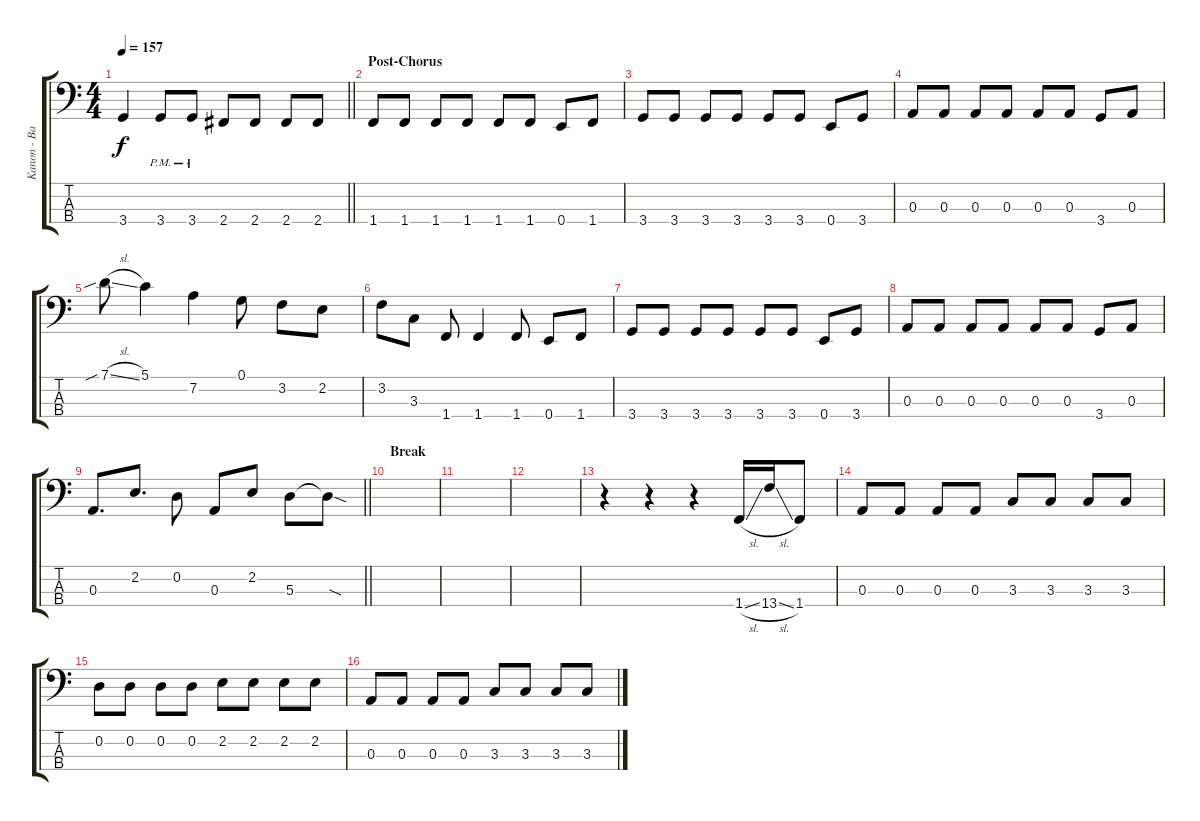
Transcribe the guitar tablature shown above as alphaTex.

\track ("Kanon - Bass" "Kanon - Ba") {instrument electricbassfinger}
\staff {score tabs}
\tuning (G2 D2 A1 E1) {hide}
\ts (4 4)
\tempo 157
\clef f4
\barLineRight lightlight
\ks c
3.4.4{dy f} 3.4{pm}.8 3.4{pm}.8 2.4.8 2.4.8 2.4.8 2.4.8 |
\section ("" "Post-Chorus")
1.4.8 1.4.8 1.4.8 1.4.8 1.4.8 1.4.8 0.4.8 1.4.8 |
3.4.8 3.4.8 3.4.8 3.4.8 3.4.8 3.4.8 0.4.8 3.4.8 |
0.3.8 0.3.8 0.3.8 0.3.8 0.3.8 0.3.8 3.4.8 0.3.8 |
7.1{sib sl}.8 5.1.4 7.2.4 0.1.8 3.2.8 2.2.8 |
3.2.8 3.3.8 1.4.8 1.4.4 1.4.8 0.4.8 1.4.8 |
3.4.8 3.4.8 3.4.8 3.4.8 3.4.8 3.4.8 0.4.8 3.4.8 |
0.3.8 0.3.8 0.3.8 0.3.8 0.3.8 0.3.8 3.4.8 0.3.8 |
\barLineRight lightlight
0.3.8{d} 2.2.8{d} 0.2.8 0.3.8 2.2.8 5.3.8 5.3{sod t}.8 |
\section ("" "Break")
|
|
|
r.4 r.4 r.4 1.4{sl}.16 13.4{sl}.16 1.4.8 |
0.3.8 0.3.8 0.3.8 0.3.8 3.3.8 3.3.8 3.3.8 3.3.8 |
0.2.8 0.2.8 0.2.8 0.2.8 2.2.8 2.2.8 2.2.8 2.2.8 |
0.3.8 0.3.8 0.3.8 0.3.8 3.3.8 3.3.8 3.3.8 3.3.8
